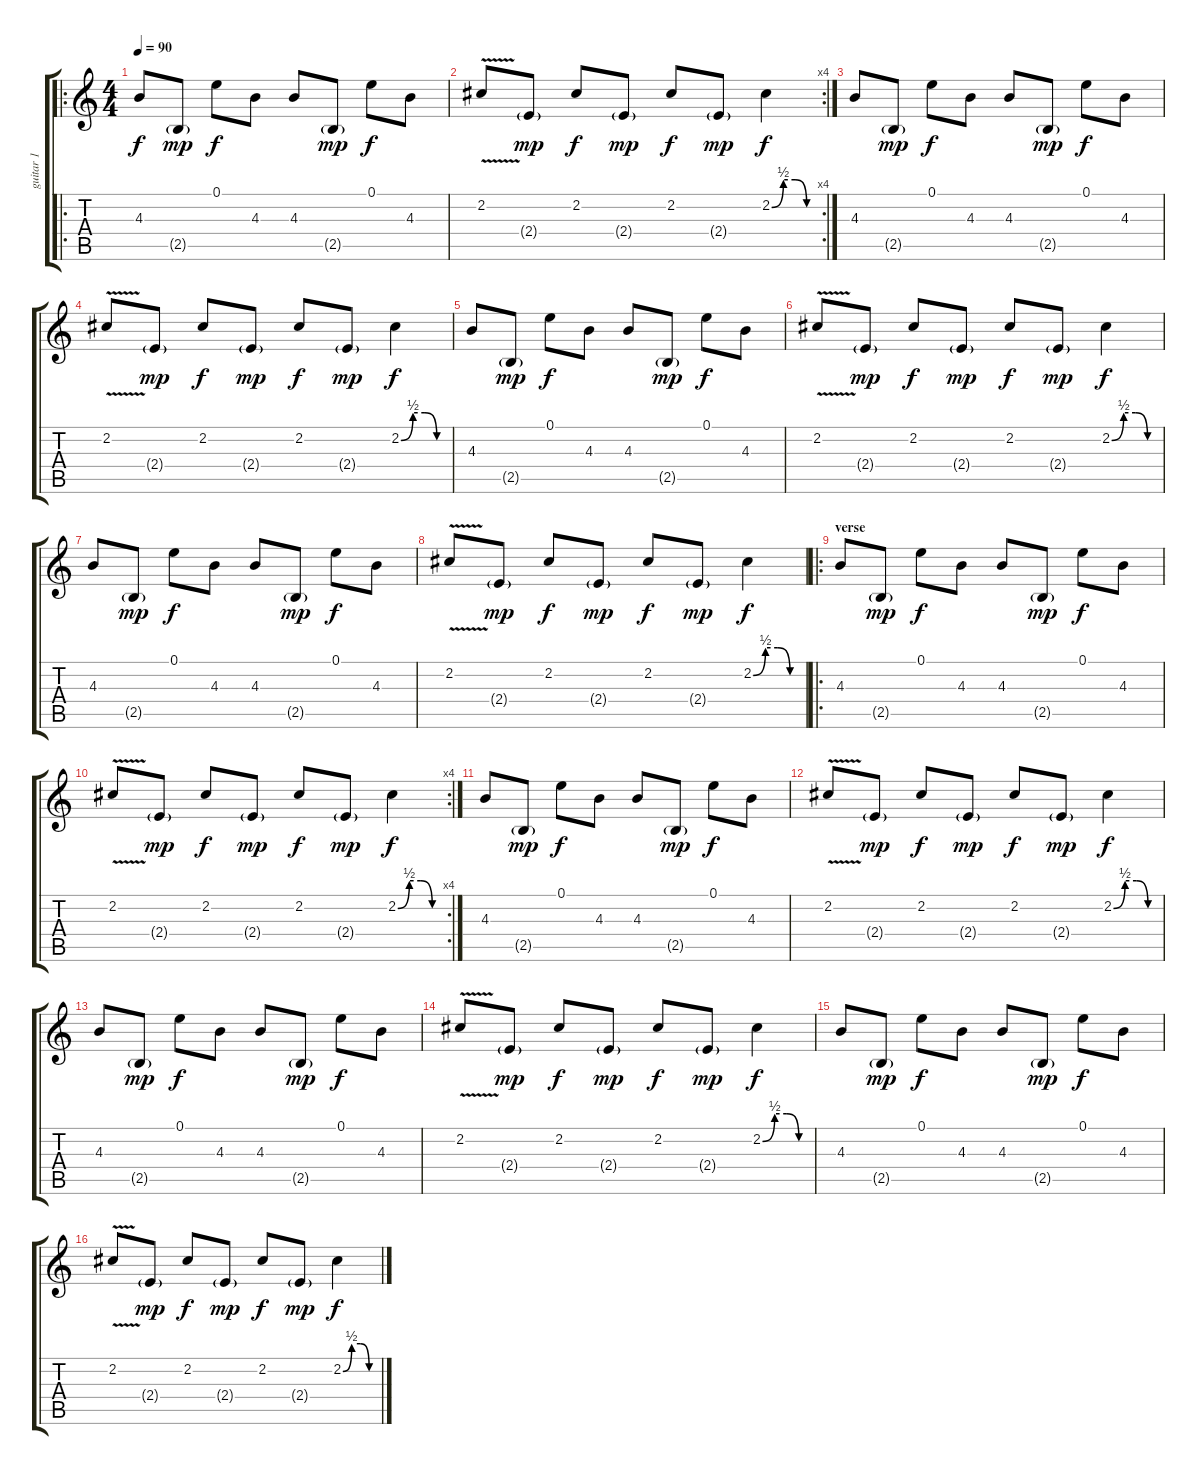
\track ("guitar 1" "guitar 1") {instrument acousticguitarnylon}
\staff {score tabs}
\tuning (E4 B3 G3 D3 A2 E2) {hide}
\ro
\ts (4 4)
\tempo 90
\clef g2
\ks c
4.3.8{dy f instrument acousticguitarnylon} 2.5{g}.8{dy mp} 0.1.8{dy f} 4.3.8 4.3.8 2.5{g}.8{dy mp} 0.1.8{dy f} 4.3.8 |
\rc 4
2.2{v}.8 2.4{g}.8{dy mp} 2.2.8{dy f} 2.4{g}.8{dy mp} 2.2.8{dy f} 2.4{g}.8{dy mp} 2.2{be (custom 0 0 15 2 30 2 45 0 60 0)}.4{dy f} |
4.3.8 2.5{g}.8{dy mp} 0.1.8{dy f} 4.3.8 4.3.8 2.5{g}.8{dy mp} 0.1.8{dy f} 4.3.8 |
2.2{v}.8 2.4{g}.8{dy mp} 2.2.8{dy f} 2.4{g}.8{dy mp} 2.2.8{dy f} 2.4{g}.8{dy mp} 2.2{be (custom 0 0 15 2 30 2 45 0 60 0)}.4{dy f} |
4.3.8 2.5{g}.8{dy mp} 0.1.8{dy f} 4.3.8 4.3.8 2.5{g}.8{dy mp} 0.1.8{dy f} 4.3.8 |
2.2{v}.8 2.4{g}.8{dy mp} 2.2.8{dy f} 2.4{g}.8{dy mp} 2.2.8{dy f} 2.4{g}.8{dy mp} 2.2{be (custom 0 0 15 2 30 2 45 0 60 0)}.4{dy f} |
4.3.8 2.5{g}.8{dy mp} 0.1.8{dy f} 4.3.8 4.3.8 2.5{g}.8{dy mp} 0.1.8{dy f} 4.3.8 |
2.2{v}.8 2.4{g}.8{dy mp} 2.2.8{dy f} 2.4{g}.8{dy mp} 2.2.8{dy f} 2.4{g}.8{dy mp} 2.2{be (custom 0 0 15 2 30 2 45 0 60 0)}.4{dy f} |
\ro
\section ("" "verse ")
4.3.8 2.5{g}.8{dy mp} 0.1.8{dy f} 4.3.8 4.3.8 2.5{g}.8{dy mp} 0.1.8{dy f} 4.3.8 |
\rc 4
2.2{v}.8 2.4{g}.8{dy mp} 2.2.8{dy f} 2.4{g}.8{dy mp} 2.2.8{dy f} 2.4{g}.8{dy mp} 2.2{be (custom 0 0 15 2 30 2 45 0 60 0)}.4{dy f} |
4.3.8 2.5{g}.8{dy mp} 0.1.8{dy f} 4.3.8 4.3.8 2.5{g}.8{dy mp} 0.1.8{dy f} 4.3.8 |
2.2{v}.8 2.4{g}.8{dy mp} 2.2.8{dy f} 2.4{g}.8{dy mp} 2.2.8{dy f} 2.4{g}.8{dy mp} 2.2{be (custom 0 0 15 2 30 2 45 0 60 0)}.4{dy f} |
4.3.8 2.5{g}.8{dy mp} 0.1.8{dy f} 4.3.8 4.3.8 2.5{g}.8{dy mp} 0.1.8{dy f} 4.3.8 |
2.2{v}.8 2.4{g}.8{dy mp} 2.2.8{dy f} 2.4{g}.8{dy mp} 2.2.8{dy f} 2.4{g}.8{dy mp} 2.2{be (custom 0 0 15 2 30 2 45 0 60 0)}.4{dy f} |
4.3.8 2.5{g}.8{dy mp} 0.1.8{dy f} 4.3.8 4.3.8 2.5{g}.8{dy mp} 0.1.8{dy f} 4.3.8 |
2.2{v}.8 2.4{g}.8{dy mp} 2.2.8{dy f} 2.4{g}.8{dy mp} 2.2.8{dy f} 2.4{g}.8{dy mp} 2.2{be (custom 0 0 15 2 30 2 45 0 60 0)}.4{dy f}
